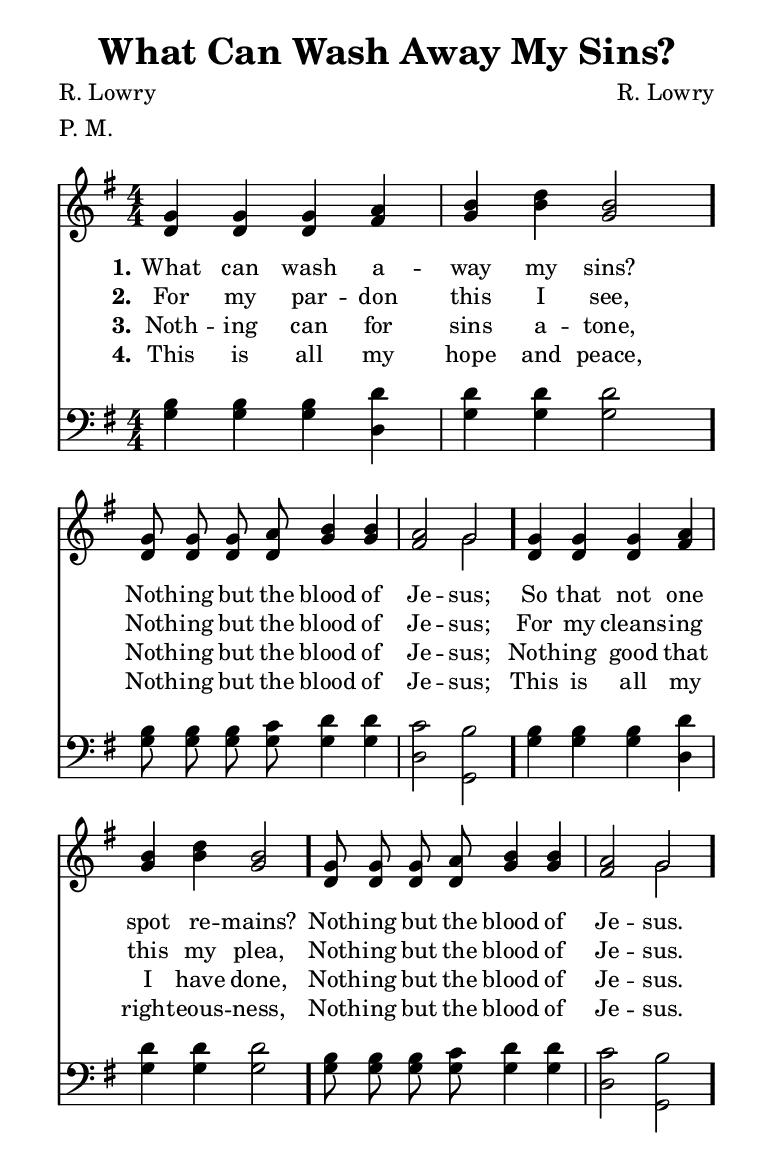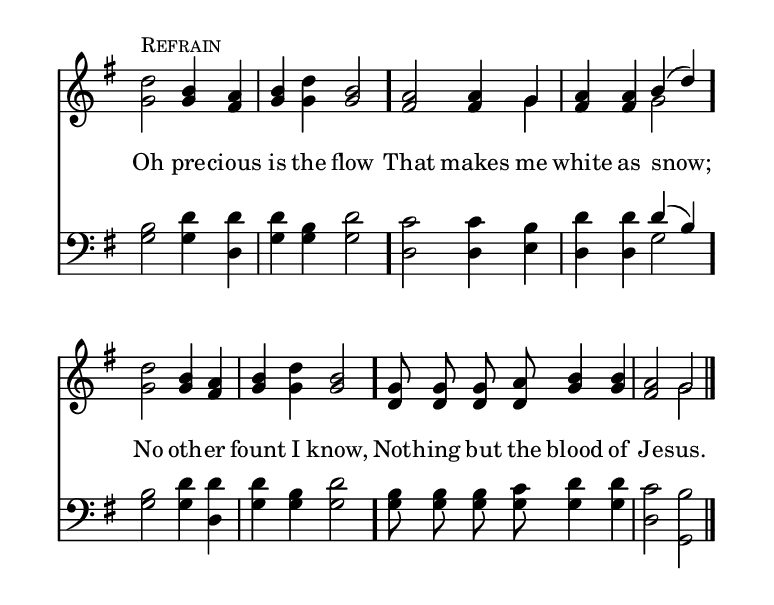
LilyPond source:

\include "common/global.ily"
\paper {
  \include "common/paper.ily"
  ragged-bottom = ##t
  system-count = #(cond (is-eogsized 4) (#t #f))
}

\header{
  %gospel
  hymnnumber = "139"
  title = "What Can Wash Away My Sins?"
  tunename = ""
  meter = "P. M."
  poet = "R. Lowry"
  composer = "R. Lowry"
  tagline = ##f
}

% for fermata in MIDI
ta = { \tempo 4=100 }
tb = { \tempo 4=50  }

patternAA = { c4 c4 c4 c4 | c4 c4 c2 }
patternAB = { c8 c8 c8 c8 c4 c4 | c2 c2 }

patternBA = { c2 c4 c4 | c4 c4 c2 }
patternBB = { c2 c4 c4 | c4 c4 c4( c4) }

global = {
  \include "common/overrides.ily"
  \override Staff.TimeSignature.style = #'numbered
  \time 4/4
  \override Score.MetronomeMark.transparent = ##t % hide all fermata changes too
  \ta
  \key g \major
  \autoBeamOff
}

notesSoprano = {
\global
\relative c'' {

  \changePitch \patternAA { g g g a | b d b }
  \changePitch \patternAB { g g g a b b | a g }
  \changePitch \patternAA { g g g a | b d b }
  \changePitch \patternAB { g g g a b b | a g }

  << s^\markup { \small \caps "Refrain" }
  \changePitch \patternBA { d' b a | b d b } >>
  \changePitch \patternBB { a a g | a a b d }
  \changePitch \patternBA { d b a | b d b }
  \changePitch \patternAB { g g g a b b | a g }

  \bar "|."

}
}

notesAlto = {
\global
\relative e' {

  \changePitch \patternAA { d d d fis | g b g }
  \changePitch \patternAB { d d d d g g | fis g }
  \changePitch \patternAA { d d d fis | g b g }
  \changePitch \patternAB { d d d d g g | fis g }

  \changePitch \patternBA { g g fis | g g g }
  \changePitch \patternBA { fis fis g | fis fis g }
  \changePitch \patternBA { g g fis | g g g }
  \changePitch \patternAB { d d d d g g | fis g }

}
}

notesTenor = {
\global
\relative a {

  \changePitch \patternAA { b b b d | d d d }
  \changePitch \patternAB { b b b c d d | c b }
  \changePitch \patternAA { b b b d | d d d }
  \changePitch \patternAB { b b b c d d | c b }

  \changePitch \patternBA { b d d | d b d }
  \changePitch \patternBB { c c b | d d d b }
  \changePitch \patternBA { b d d | d b d }
  \changePitch \patternAB { b b b c d d | c b }

}
}

notesBass = {
\global
\relative f {

  \changePitch \patternAA { g g g d | g g g  }
  \changePitch \patternAB { g g g g g g | d g, }
  \changePitch \patternAA { g' g g d | g g g  }
  \changePitch \patternAB { g g g g g g | d g, }

  \changePitch \patternBA { g' g d | g g g }
  \changePitch \patternBA { d d e | d d g }
  \changePitch \patternBA { g g d | g g g }
  \changePitch \patternAB { g g g g g g | d g, }

}
}

Refrain = \lyricmode {

Oh pre -- cious is the flow \bar "."
That makes me white as snow; \bar "."
No oth -- er fount I know, \bar "."
Noth -- ing but the blood of Je -- sus. \bar "."

}

wordsA = \lyricmode {
\set stanza = "1."

What can wash a -- way my sins? \bar "."
Noth -- ing but the blood of Je -- sus; \bar "."
So that not one spot re -- mains? \bar "."
Noth -- ing but the blood of Je -- sus. \bar "."

}

wordsB = \lyricmode {
\set stanza = "2."

For my par -- don this I see,
Noth -- ing but the blood of Je -- sus;
For my cleans -- ing this my plea,
Noth -- ing but the blood of Je -- sus.

\Refrain

}

wordsC = \lyricmode {
\set stanza = "3."

Noth -- ing can for sins a -- tone,
Noth -- ing but the blood of Je -- sus;
Noth -- ing good that I have done,
Noth -- ing but the blood of Je -- sus.

}

wordsD = \lyricmode {
\set stanza = "4."

This is all my hope and peace,
Noth -- ing but the blood of Je -- sus;
This is all my right -- eous -- ness,
Noth -- ing but the blood of Je -- sus.

}

\score {
  \context ChoirStaff <<
    \context Staff = upper <<
      \set Staff.autoBeaming = ##f
      \set ChoirStaff.systemStartDelimiter = #'SystemStartBar
      \set ChoirStaff.printPartCombineTexts = ##f
      \partcombine #'(2 . 9) \notesSoprano \notesAlto
      \context NullVoice = sopranos { \voiceOne << \notesSoprano >> }
      \context NullVoice = altos { \voiceTwo << \notesAlto >> }
      \context Lyrics = one   \lyricsto sopranos \wordsA
      \context Lyrics = two   \lyricsto sopranos \wordsB
      \context Lyrics = three \lyricsto sopranos \wordsC
      \context Lyrics = four  \lyricsto sopranos \wordsD
    >>
    \context Staff = men <<
      \set Staff.autoBeaming = ##f
      \clef bass
      \set ChoirStaff.printPartCombineTexts = ##f
      \partcombine #'(2 . 9) \notesTenor \notesBass
      \context NullVoice = tenors { \voiceOne << \notesTenor >> }
      \context NullVoice = basses { \voiceTwo << \notesBass >> }
    >>
  >>
  \layout {
    \include "common/layout.ily"
  }
  \midi{
    \include "common/midi.ily"
  }
}

\version "2.19.49"  % necessary for upgrading to future LilyPond versions.

% vi:set et ts=2 sw=2 ai nocindent syntax=lilypond:
